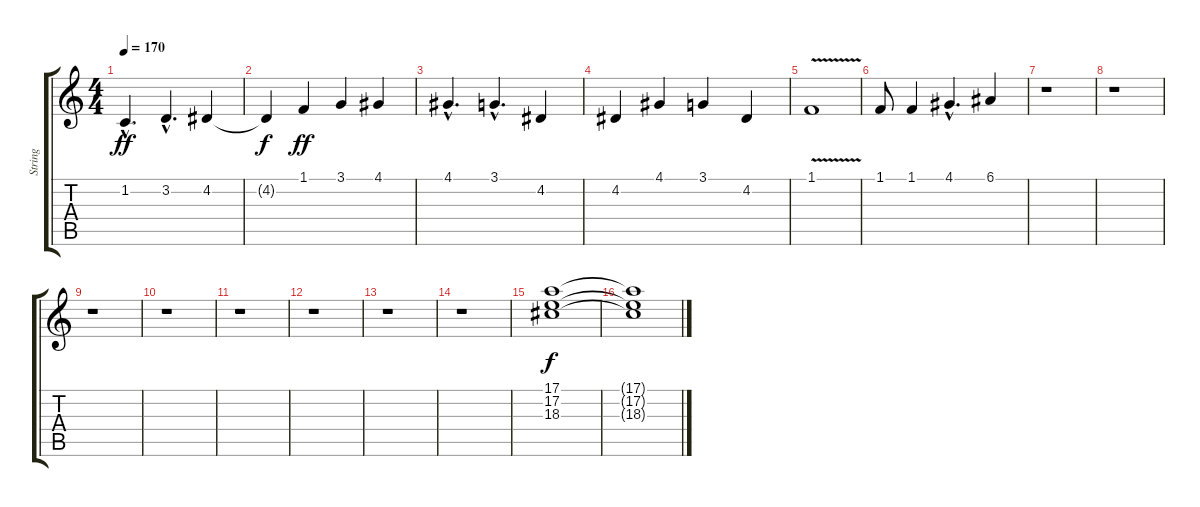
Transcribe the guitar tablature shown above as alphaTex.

\track ("String" "String") {instrument harpsichord}
\staff {score tabs}
\tuning (E4 B3 G3 D3 A2 E2) {hide}
\ts (4 4)
\tempo 170
\clef g2
\ks c
1.2{hac}.4{d dy ff} 3.2{hac}.4{d} 4.2.4 |
4.2{t}.4{dy f} 1.1.4{dy ff} 3.1.4 4.1.4 |
4.1{hac}.4{d} 3.1{hac}.4{d} 4.2.4 |
4.2.4 4.1.4 3.1.4 4.2.4 |
1.1{v}.1 |
1.1.8 1.1.4 4.1{hac}.4{d} 6.1.4 |
r.1 |
r.1 |
r.1 |
r.1 |
r.1 |
r.1 |
r.1 |
r.1 |
(17.1 17.2 18.3).1{dy f volume 11 instrument stringensemble1} |
(17.1{t} 17.2{t} 18.3{t}).1
